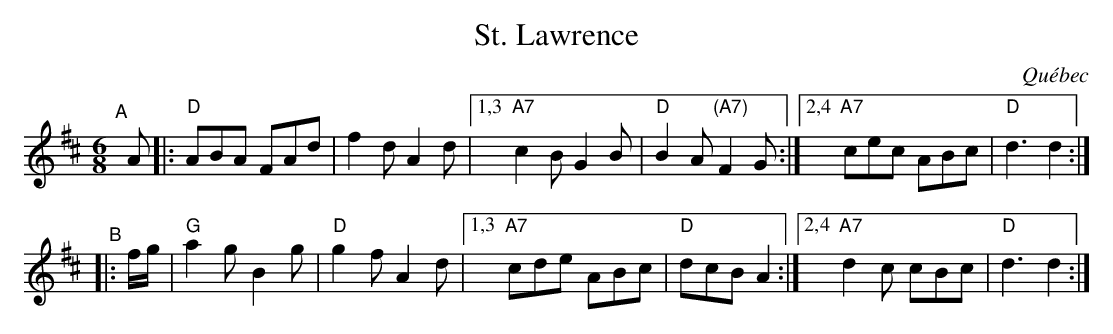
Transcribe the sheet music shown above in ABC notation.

X:1
T: St. Lawrence
O: Qu\'ebec
M: 6/8
L: 1/8
K: D
"^A"[|] A |:\
"D"ABA FAd | f2d A2d |[1,3 "A7"c2B G2B | "D"B2A "(A7)"F2G \
                    :|[2,4 "A7"cec ABc | "D"d3 d2 :|
"^B"|: f/g/ |\
"G"a2g B2g | "D"g2f A2d |[1,3 "A7"cde ABc | "D"dcB A2 \
                       :|[2,4 "A7"d2c cBc | "D"d3 d2 :|
